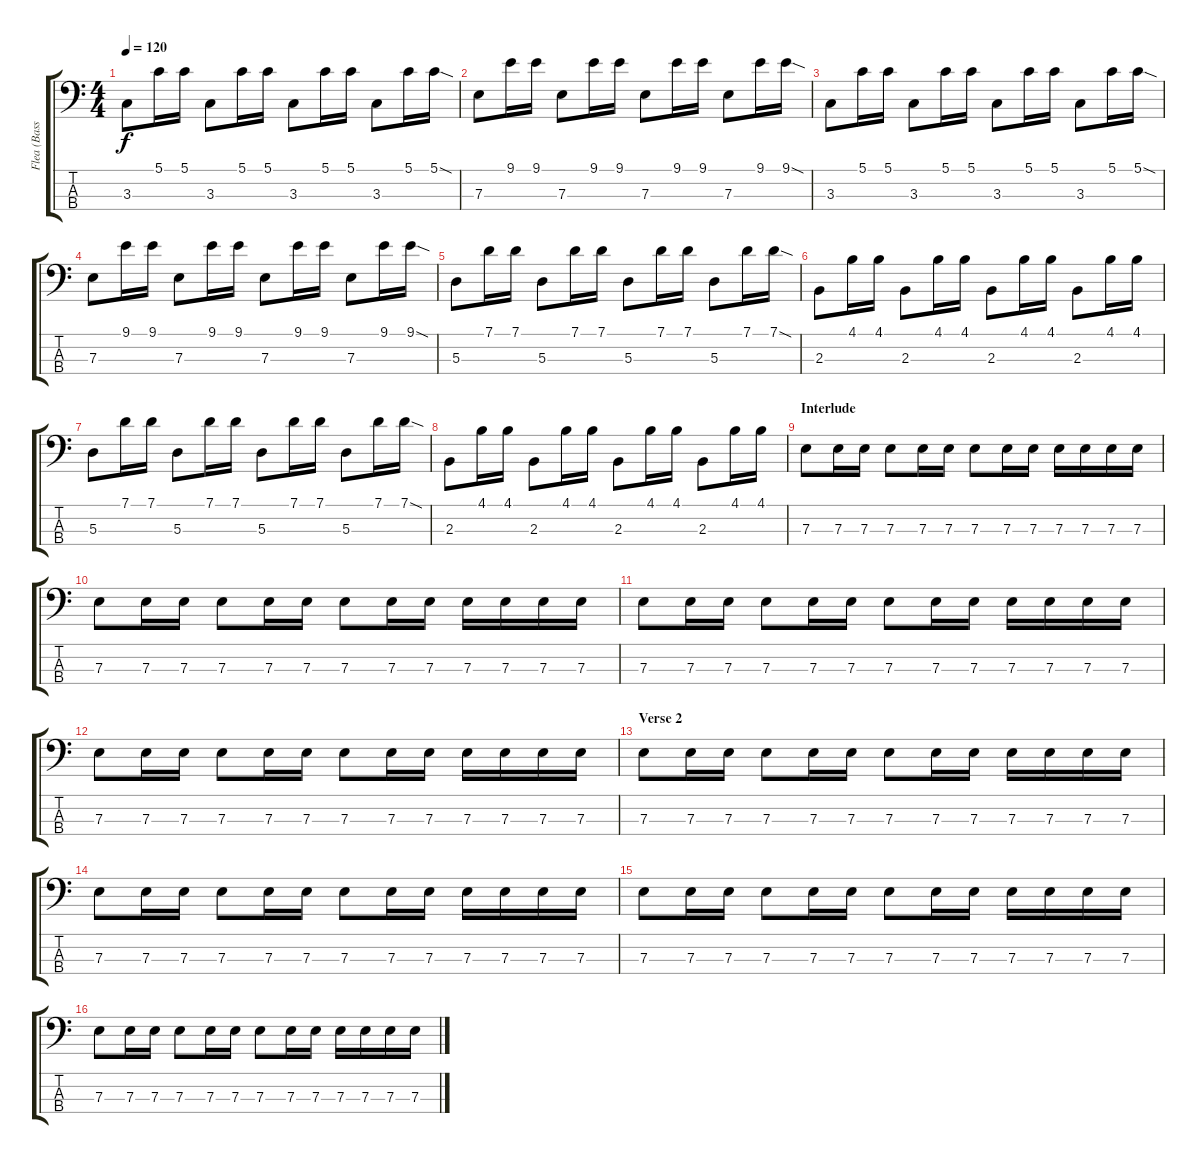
\track ("Flea (Bass)" "Flea (Bass") {instrument electricbassfinger}
\staff {score tabs}
\tuning (G2 D2 A1 E1) {hide}
\ts (4 4)
\tempo 120
\clef f4
\ks c
3.3.8{dy f} 5.1.16 5.1.16 3.3.8 5.1.16 5.1.16 3.3.8 5.1.16 5.1.16 3.3.8 5.1.16 5.1{sod}.16 |
7.3.8 9.1.16 9.1.16 7.3.8 9.1.16 9.1.16 7.3.8 9.1.16 9.1.16 7.3.8 9.1.16 9.1{sod}.16 |
3.3.8 5.1.16 5.1.16 3.3.8 5.1.16 5.1.16 3.3.8 5.1.16 5.1.16 3.3.8 5.1.16 5.1{sod}.16 |
7.3.8 9.1.16 9.1.16 7.3.8 9.1.16 9.1.16 7.3.8 9.1.16 9.1.16 7.3.8 9.1.16 9.1{sod}.16 |
5.3.8 7.1.16 7.1.16 5.3.8 7.1.16 7.1.16 5.3.8 7.1.16 7.1.16 5.3.8 7.1.16 7.1{sod}.16 |
2.3.8 4.1.16 4.1.16 2.3.8 4.1.16 4.1.16 2.3.8 4.1.16 4.1.16 2.3.8 4.1.16 4.1.16 |
5.3.8 7.1.16 7.1.16 5.3.8 7.1.16 7.1.16 5.3.8 7.1.16 7.1.16 5.3.8 7.1.16 7.1{sod}.16 |
2.3.8 4.1.16 4.1.16 2.3.8 4.1.16 4.1.16 2.3.8 4.1.16 4.1.16 2.3.8 4.1.16 4.1.16 |
\section ("" "Interlude")
7.3.8 7.3.16 7.3.16 7.3.8 7.3.16 7.3.16 7.3.8 7.3.16 7.3.16 7.3.16 7.3.16 7.3.16 7.3.16 |
7.3.8 7.3.16 7.3.16 7.3.8 7.3.16 7.3.16 7.3.8 7.3.16 7.3.16 7.3.16 7.3.16 7.3.16 7.3.16 |
7.3.8 7.3.16 7.3.16 7.3.8 7.3.16 7.3.16 7.3.8 7.3.16 7.3.16 7.3.16 7.3.16 7.3.16 7.3.16 |
7.3.8 7.3.16 7.3.16 7.3.8 7.3.16 7.3.16 7.3.8 7.3.16 7.3.16 7.3.16 7.3.16 7.3.16 7.3.16 |
\section ("" "Verse 2")
7.3.8 7.3.16 7.3.16 7.3.8 7.3.16 7.3.16 7.3.8 7.3.16 7.3.16 7.3.16 7.3.16 7.3.16 7.3.16 |
7.3.8 7.3.16 7.3.16 7.3.8 7.3.16 7.3.16 7.3.8 7.3.16 7.3.16 7.3.16 7.3.16 7.3.16 7.3.16 |
7.3.8 7.3.16 7.3.16 7.3.8 7.3.16 7.3.16 7.3.8 7.3.16 7.3.16 7.3.16 7.3.16 7.3.16 7.3.16 |
7.3.8 7.3.16 7.3.16 7.3.8 7.3.16 7.3.16 7.3.8 7.3.16 7.3.16 7.3.16 7.3.16 7.3.16 7.3.16
